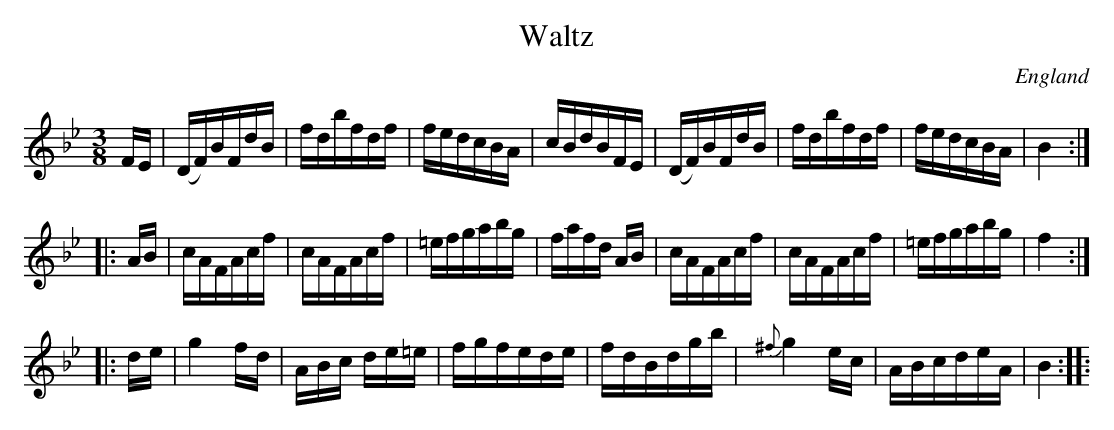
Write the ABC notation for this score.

X:1
T:Waltz
L:1/16
M:3/8
O:England
K:Bb major
FE |  \
(DF)BFdB | fdbfdf | fedcBA | cBdBFE | \
(DF)BFdB | fdbfdf | fedcBA | B4 ::
AB | \
cAFAcf | cAFAcf | =efgabg | fafd AB | \
cAFAcf | cAFAcf | =efgabg | f4 ::
de | \
g4 fd | ABc de=e | fgfede | fdBdgb | {^f}g4 ec | ABcdeA | B4 ::
